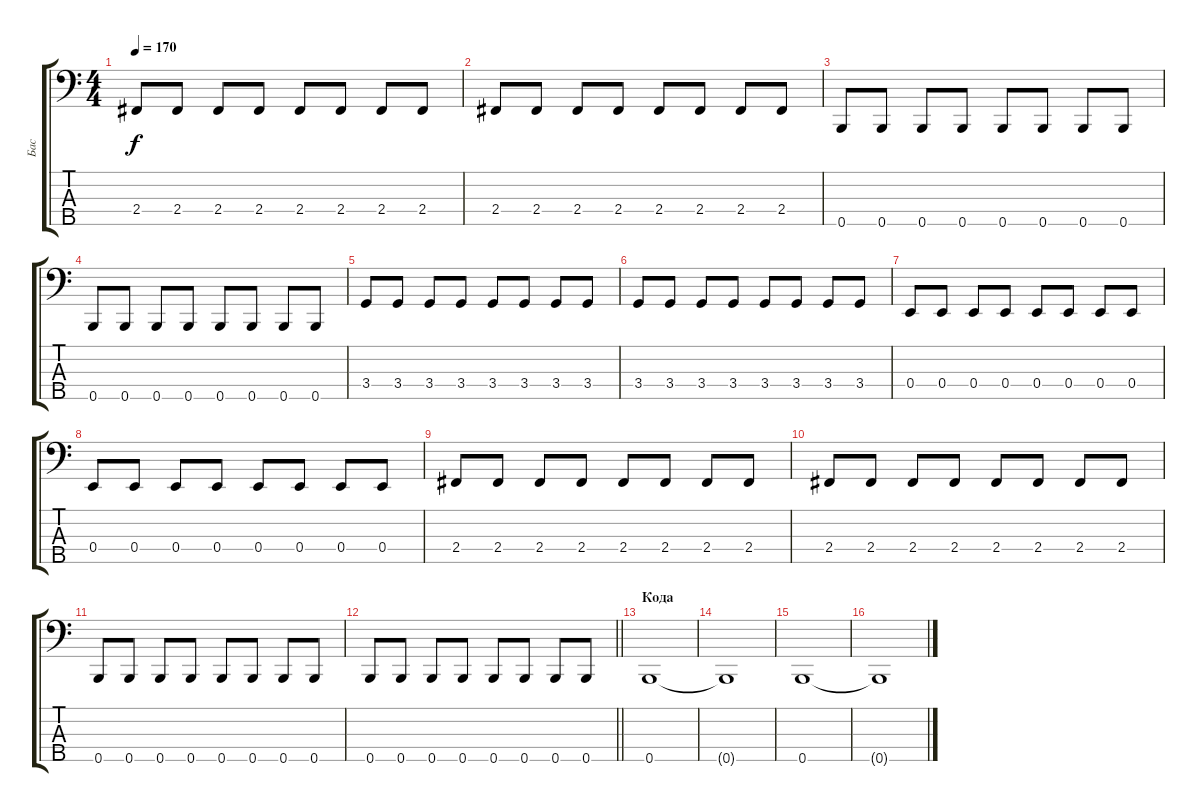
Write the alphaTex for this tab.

\track ("Бас" "Бас") {instrument electricbassfinger}
\staff {score tabs}
\tuning (G2 D2 A1 E1 B0) {hide}
\ts (4 4)
\tempo 170
\clef f4
\ks c
2.4.8{dy f} 2.4.8 2.4.8 2.4.8 2.4.8 2.4.8 2.4.8 2.4.8 |
2.4.8 2.4.8 2.4.8 2.4.8 2.4.8 2.4.8 2.4.8 2.4.8 |
0.5.8 0.5.8 0.5.8 0.5.8 0.5.8 0.5.8 0.5.8 0.5.8 |
0.5.8 0.5.8 0.5.8 0.5.8 0.5.8 0.5.8 0.5.8 0.5.8 |
3.4.8 3.4.8 3.4.8 3.4.8 3.4.8 3.4.8 3.4.8 3.4.8 |
3.4.8 3.4.8 3.4.8 3.4.8 3.4.8 3.4.8 3.4.8 3.4.8 |
0.4.8 0.4.8 0.4.8 0.4.8 0.4.8 0.4.8 0.4.8 0.4.8 |
0.4.8 0.4.8 0.4.8 0.4.8 0.4.8 0.4.8 0.4.8 0.4.8 |
2.4.8 2.4.8 2.4.8 2.4.8 2.4.8 2.4.8 2.4.8 2.4.8 |
2.4.8 2.4.8 2.4.8 2.4.8 2.4.8 2.4.8 2.4.8 2.4.8 |
0.5.8 0.5.8 0.5.8 0.5.8 0.5.8 0.5.8 0.5.8 0.5.8 |
\barLineRight lightlight
0.5.8 0.5.8 0.5.8 0.5.8 0.5.8 0.5.8 0.5.8 0.5.8 |
\section ("" "Кода")
0.5.1 |
0.5{t}.1 |
0.5.1 |
0.5{t}.1
